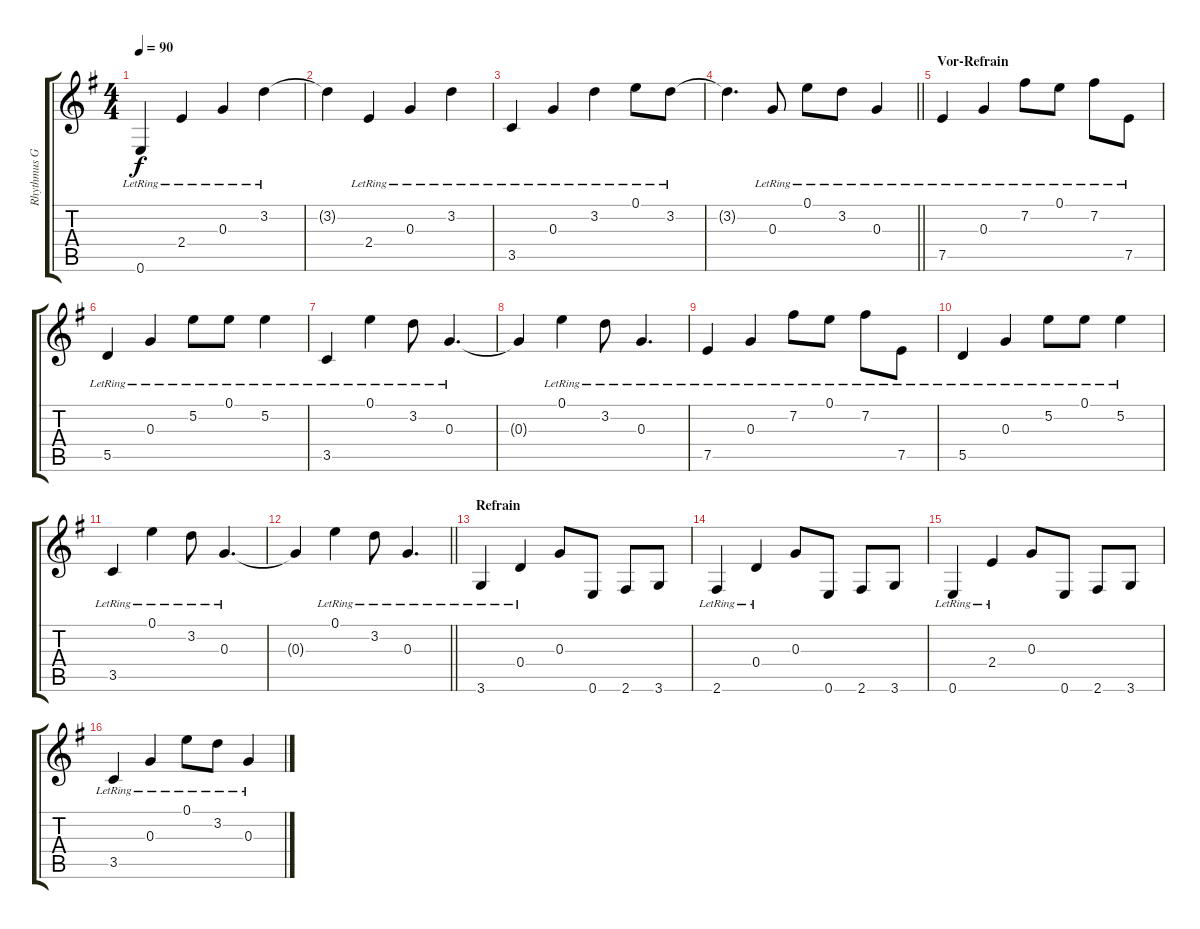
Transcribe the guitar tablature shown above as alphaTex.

\track ("Rhythmus Gitarre" "Rhythmus G") {instrument electricguitarclean}
\staff {score tabs}
\tuning (E4 B3 G3 D3 A2 E2) {hide}
\ts (4 4)
\tempo 90
\clef g2
\ks g
0.6{lr}.4{dy f} 2.4{lr}.4 0.3{lr}.4 3.2{lr}.4 |
3.2{t}.4 2.4{lr}.4 0.3{lr}.4 3.2{lr}.4 |
3.5{lr}.4 0.3{lr}.4 3.2{lr}.4 0.1{lr}.8 3.2{lr}.8 |
\barLineRight lightlight
3.2{t}.4{d} 0.3{lr}.8 0.1{lr}.8 3.2{lr}.8 0.3{lr}.4 |
\section ("" "Vor-Refrain")
7.5{lr}.4 0.3{lr}.4 7.2{lr}.8 0.1{lr}.8 7.2{lr}.8 7.5{lr}.8 |
5.5{lr}.4 0.3{lr}.4 5.2{lr}.8 0.1{lr}.8 5.2{lr}.4 |
3.5{lr}.4 0.1{lr}.4 3.2{lr}.8 0.3{lr}.4{d} |
0.3{t}.4 0.1{lr}.4 3.2{lr}.8 0.3{lr}.4{d} |
7.5{lr}.4 0.3{lr}.4 7.2{lr}.8 0.1{lr}.8 7.2{lr}.8 7.5{lr}.8 |
5.5{lr}.4 0.3{lr}.4 5.2{lr}.8 0.1{lr}.8 5.2{lr}.4 |
3.5{lr}.4 0.1{lr}.4 3.2{lr}.8 0.3{lr}.4{d} |
\barLineRight lightlight
0.3{t}.4 0.1{lr}.4 3.2{lr}.8 0.3{lr}.4{d} |
\section ("" "Refrain")
3.6{lr}.4 0.4{lr}.4 0.3.8 0.6.8 2.6.8 3.6.8 |
2.6{lr}.4 0.4{lr}.4 0.3.8 0.6.8 2.6.8 3.6.8 |
0.6{lr}.4 2.4{lr}.4 0.3.8 0.6.8 2.6.8 3.6.8 |
3.5{lr}.4 0.3{lr}.4 0.1{lr}.8 3.2{lr}.8 0.3{lr}.4
